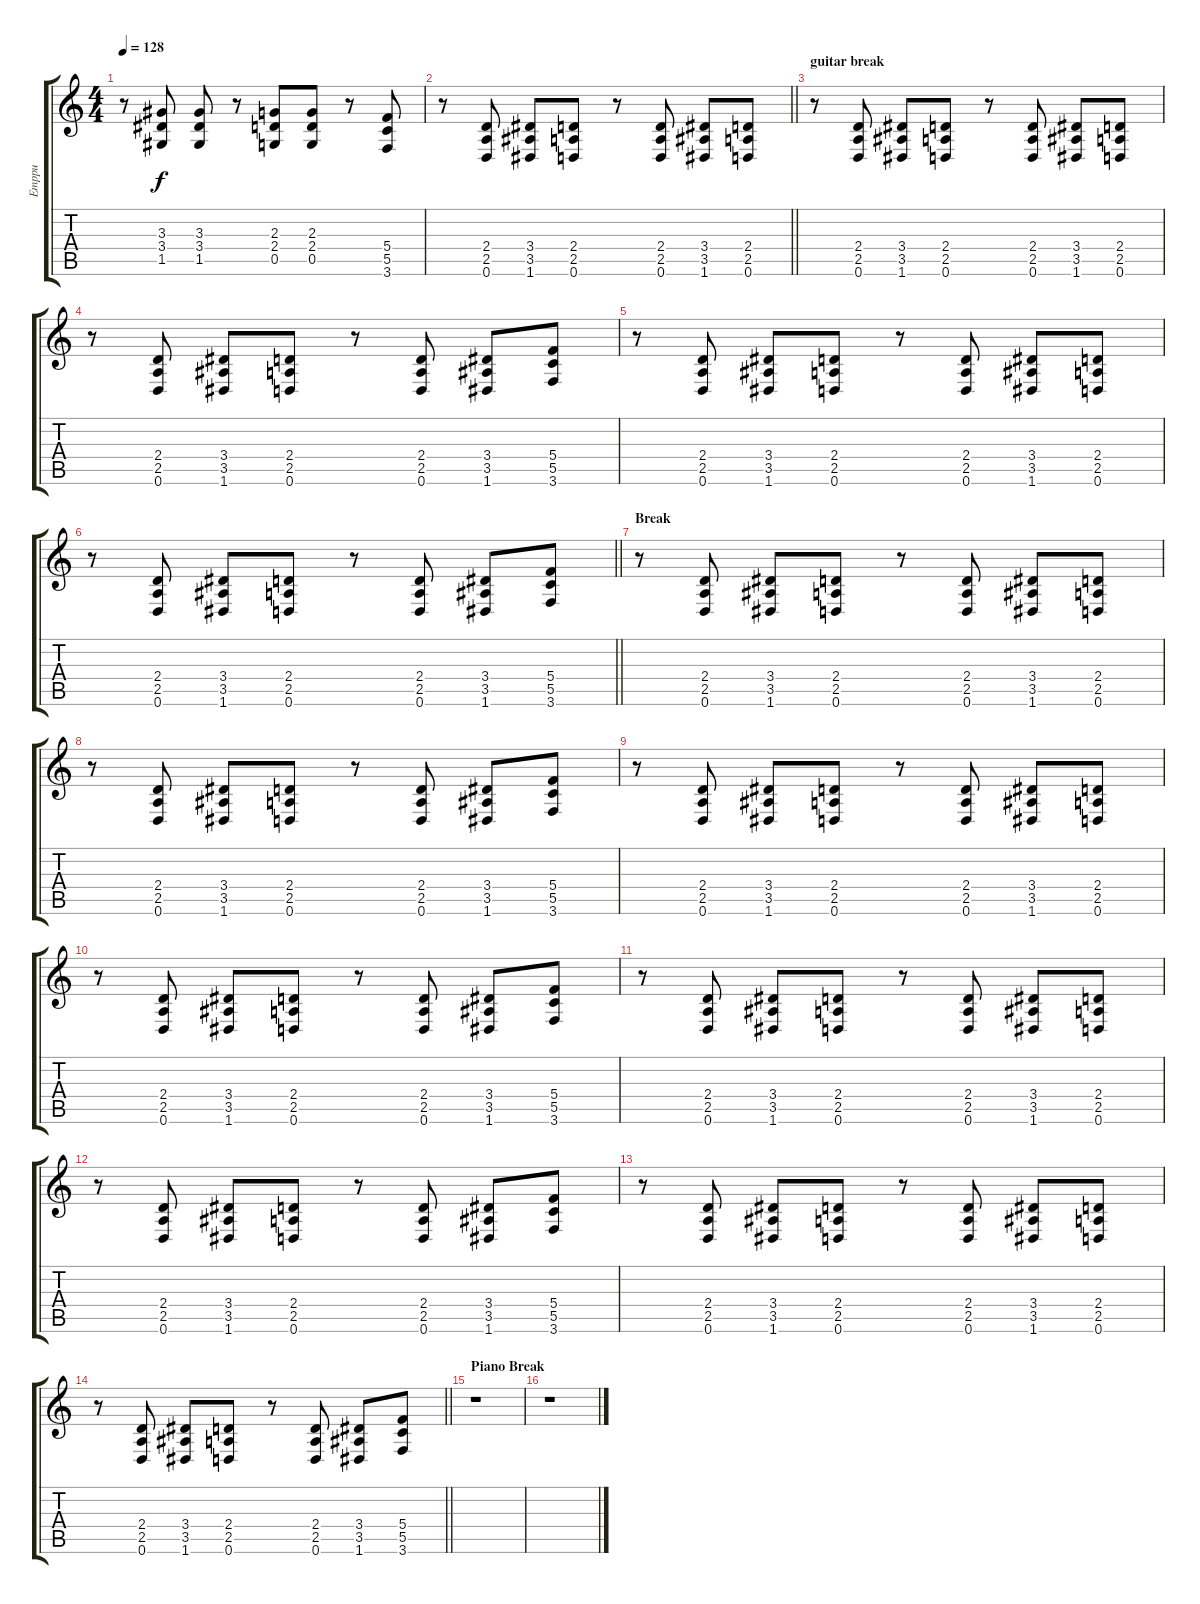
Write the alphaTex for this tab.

\track ("Emppu" "Emppu") {instrument distortionguitar}
\staff {score tabs}
\tuning (D4 A3 F3 C3 G2 D2) {hide}
\ts (4 4)
\tempo 128
\clef g2
\ks c
r.8{dy f} (3.3 3.4 1.5).8 (3.3 3.4 1.5).8 r.8 (2.3 2.4 0.5).8 (2.3 2.4 0.5).8 r.8 (5.4 5.5 3.6).8 |
\barLineRight lightlight
r.8 (2.4 2.5 0.6).8 (3.4 3.5 1.6).8 (2.4 2.5 0.6).8 r.8 (2.4 2.5 0.6).8 (3.4 3.5 1.6).8 (2.4 2.5 0.6).8 |
\section ("" "guitar break")
r.8 (2.4 2.5 0.6).8 (3.4 3.5 1.6).8 (2.4 2.5 0.6).8 r.8 (2.4 2.5 0.6).8 (3.4 3.5 1.6).8 (2.4 2.5 0.6).8 |
r.8 (2.4 2.5 0.6).8 (3.4 3.5 1.6).8 (2.4 2.5 0.6).8 r.8 (2.4 2.5 0.6).8 (3.4 3.5 1.6).8 (5.4 5.5 3.6).8 |
r.8 (2.4 2.5 0.6).8 (3.4 3.5 1.6).8 (2.4 2.5 0.6).8 r.8 (2.4 2.5 0.6).8 (3.4 3.5 1.6).8 (2.4 2.5 0.6).8 |
\barLineRight lightlight
r.8 (2.4 2.5 0.6).8 (3.4 3.5 1.6).8 (2.4 2.5 0.6).8 r.8 (2.4 2.5 0.6).8 (3.4 3.5 1.6).8 (5.4 5.5 3.6).8 |
\section ("" "Break")
r.8 (2.4 2.5 0.6).8 (3.4 3.5 1.6).8 (2.4 2.5 0.6).8 r.8 (2.4 2.5 0.6).8 (3.4 3.5 1.6).8 (2.4 2.5 0.6).8 |
r.8 (2.4 2.5 0.6).8 (3.4 3.5 1.6).8 (2.4 2.5 0.6).8 r.8 (2.4 2.5 0.6).8 (3.4 3.5 1.6).8 (5.4 5.5 3.6).8 |
r.8 (2.4 2.5 0.6).8 (3.4 3.5 1.6).8 (2.4 2.5 0.6).8 r.8 (2.4 2.5 0.6).8 (3.4 3.5 1.6).8 (2.4 2.5 0.6).8 |
r.8 (2.4 2.5 0.6).8 (3.4 3.5 1.6).8 (2.4 2.5 0.6).8 r.8 (2.4 2.5 0.6).8 (3.4 3.5 1.6).8 (5.4 5.5 3.6).8 |
r.8 (2.4 2.5 0.6).8 (3.4 3.5 1.6).8 (2.4 2.5 0.6).8 r.8 (2.4 2.5 0.6).8 (3.4 3.5 1.6).8 (2.4 2.5 0.6).8 |
r.8 (2.4 2.5 0.6).8 (3.4 3.5 1.6).8 (2.4 2.5 0.6).8 r.8 (2.4 2.5 0.6).8 (3.4 3.5 1.6).8 (5.4 5.5 3.6).8 |
r.8 (2.4 2.5 0.6).8 (3.4 3.5 1.6).8 (2.4 2.5 0.6).8 r.8 (2.4 2.5 0.6).8 (3.4 3.5 1.6).8 (2.4 2.5 0.6).8 |
\barLineRight lightlight
r.8 (2.4 2.5 0.6).8 (3.4 3.5 1.6).8 (2.4 2.5 0.6).8 r.8 (2.4 2.5 0.6).8 (3.4 3.5 1.6).8 (5.4 5.5 3.6).8 |
\section ("" "Piano Break")
r.1 |
r.1
